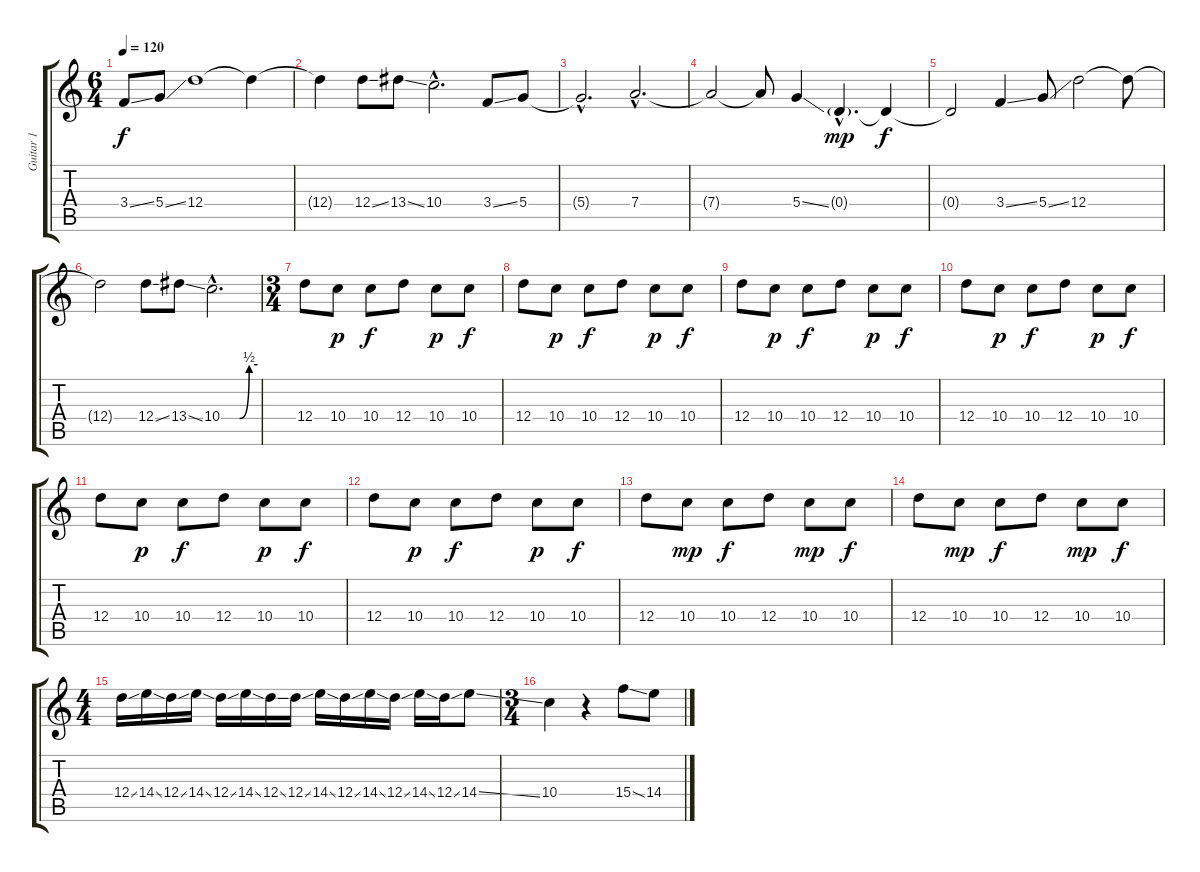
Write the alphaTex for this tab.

\track ("Guitar 1" "Guitar 1") {instrument distortionguitar}
\staff {score tabs}
\tuning (E4 B3 G3 D3 A2 D2) {hide}
\ts (6 4)
\tempo 120
\clef g2
\ks c
3.4{ss}.8{dy f volume 13} 5.4{ss}.8 12.4.1 12.4{t}.4 |
12.4{t}.4 12.4{ss}.8 13.4{ss}.8 10.4{hac}.2{d} 3.4{ss}.8 5.4.8 |
5.4{hac t}.2{d} 7.4{hac}.2{d} |
7.4{t}.2 7.4{t}.8 5.4{ss}.4 0.4{g hac}.4{d dy mp volume 0} 0.4{t}.4{dy f} |
0.4{t}.2 3.4{ss}.4{volume 13} 5.4{ss}.8 12.4.2 12.4{t}.8 |
12.4{t}.2 12.4{ss}.8 13.4{ss}.8 10.4{be (custom 0 0 30 0 46 2 60 2) hac}.2{d} |
\ts (3 4)
12.4.8{volume 9 instrument overdrivenguitar} 10.4.8{dy p} 10.4.8{dy f} 12.4.8 10.4.8{dy p} 10.4.8{dy f} |
12.4.8 10.4.8{dy p} 10.4.8{dy f} 12.4.8 10.4.8{dy p} 10.4.8{dy f} |
12.4.8{volume 9 instrument overdrivenguitar} 10.4.8{dy p} 10.4.8{dy f} 12.4.8 10.4.8{dy p} 10.4.8{dy f} |
12.4.8 10.4.8{dy p} 10.4.8{dy f} 12.4.8 10.4.8{dy p} 10.4.8{dy f} |
12.4.8{volume 9 instrument overdrivenguitar} 10.4.8{dy p} 10.4.8{dy f} 12.4.8 10.4.8{dy p} 10.4.8{dy f} |
12.4.8 10.4.8{dy p} 10.4.8{dy f} 12.4.8 10.4.8{dy p} 10.4.8{dy f} |
12.4.8{volume 15 instrument distortionguitar} 10.4.8{dy mp} 10.4.8{dy f} 12.4.8 10.4.8{dy mp} 10.4.8{dy f} |
12.4.8 10.4.8{dy mp} 10.4.8{dy f} 12.4.8 10.4.8{dy mp} 10.4.8{dy f} |
\ts (4 4)
12.4{ss}.16 14.4{ss}.16 12.4{ss}.16 14.4{ss}.16 12.4{ss}.16 14.4{ss}.16 12.4{ss}.16 12.4{ss}.16 14.4{ss}.16 12.4{ss}.16 14.4{ss}.16 12.4{ss}.16 14.4{ss}.16 12.4{ss}.16 14.4{ss}.8 |
\ts (3 4)
10.4.4 r.4 15.4{ss}.8 14.4.8
